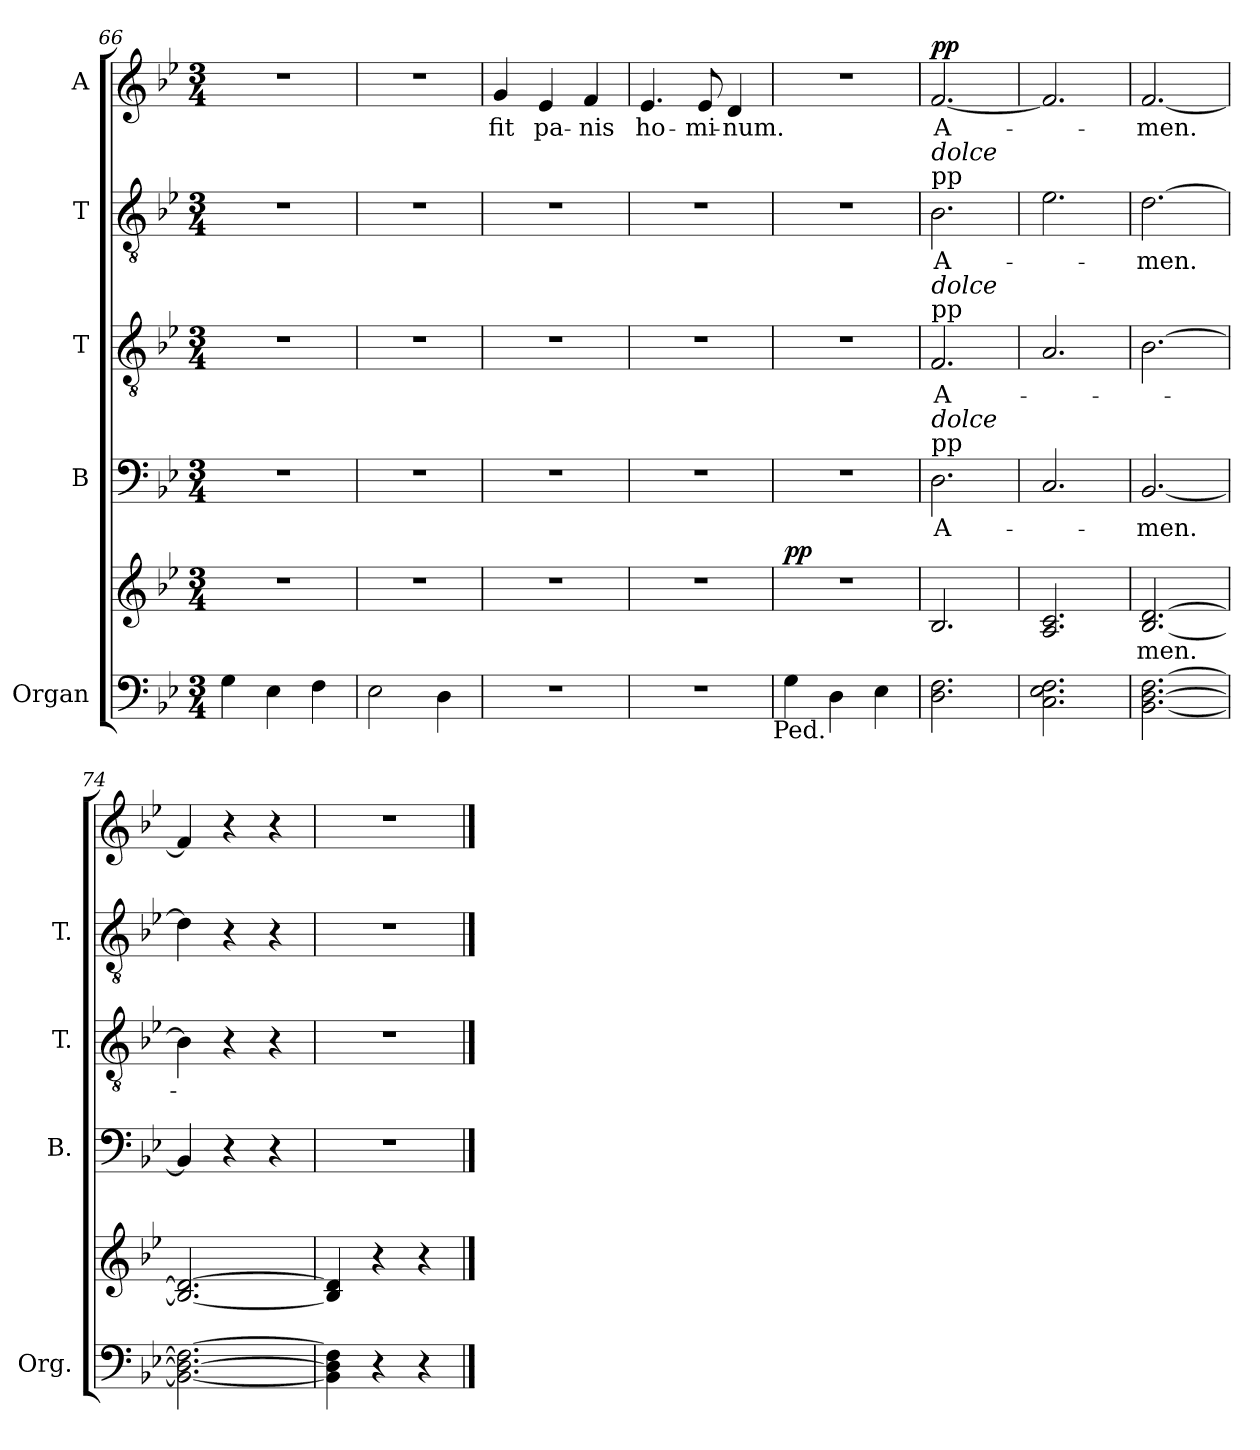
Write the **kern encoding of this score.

**kern	**kern	**text	**dynam	**kern	**text	**kern	**text	**kern	**text	**kern	**text	**dynam
*part5	*part5	*part5	*part5	*part4	*part4	*part3	*part3	*part2	*part2	*part1	*part1	*part1
*staff6	*staff5	*staff5	*staff5/6	*staff4	*staff4	*staff3	*staff3	*staff2	*staff2	*staff1	*staff1	*staff1
*I"Organ	*	*	*	*I"B	*	*I"T	*	*I"T	*	*I"A	*	*
*I'Org.	*	*	*	*I'B.	*	*I'T.	*	*I'T.	*	*	*	*
*clefF4	*clefG2	*	*	*clefF4	*	*clefGv2	*	*clefGv2	*	*clefG2	*	*
*	*	*	*	*	*	*ITrd7c12	*	*ITrd7c12	*	*	*	*
*k[b-e-]	*k[b-e-]	*	*	*k[b-e-]	*	*k[b-e-]	*	*k[b-e-]	*	*k[b-e-]	*	*
*B-:	*B-:	*	*	*B-:	*	*B-:	*	*B-:	*	*B-:	*	*
*M3/4	*M3/4	*	*	*M3/4	*	*M3/4	*	*M3/4	*	*M3/4	*	*
=66	=66	=66	=66	=66	=66	=66	=66	=66	=66	=66	=66	=66
!	!LO:N:vis=1	!	!	!LO:N:vis=1	!	!LO:N:vis=1	!	!LO:N:vis=1	!	!LO:N:vis=1	!	!
4G\	2.r	.	.	2.r	.	2.r	.	2.r	.	2.r	.	.
4E-\	.	.	.	.	.	.	.	.	.	.	.	.
4F\	.	.	.	.	.	.	.	.	.	.	.	.
=67	=67	=67	=67	=67	=67	=67	=67	=67	=67	=67	=67	=67
!	!LO:N:vis=1	!	!	!LO:N:vis=1	!	!LO:N:vis=1	!	!LO:N:vis=1	!	!LO:N:vis=1	!	!
2E-\	2.r	.	.	2.r	.	2.r	.	2.r	.	2.r	.	.
4D\	.	.	.	.	.	.	.	.	.	.	.	.
!!LO:LB:g=z
=68	=68	=68	=68	=68	=68	=68	=68	=68	=68	=68	=68	=68
!LO:N:vis=1	!LO:N:vis=1	!	!	!LO:N:vis=1	!	!LO:N:vis=1	!	!LO:N:vis=1	!	!	!LO:LY:b	!
2.r	2.r	.	.	2.r	.	2.r	.	2.r	.	4g/	fit	.
!	!	!	!	!	!	!	!	!	!	!	!LO:LY:b	!
.	.	.	.	.	.	.	.	.	.	4e-/	pa-	.
!	!	!	!	!	!	!	!	!	!	!	!LO:LY:b	!
.	.	.	.	.	.	.	.	.	.	4f/	-nis	.
=69	=69	=69	=69	=69	=69	=69	=69	=69	=69	=69	=69	=69
!LO:N:vis=1	!LO:N:vis=1	!	!	!LO:N:vis=1	!	!LO:N:vis=1	!	!LO:N:vis=1	!	!	!LO:LY:b	!
2.r	2.r	.	.	2.r	.	2.r	.	2.r	.	4.e-/	ho-	.
!	!	!	!	!	!	!	!	!	!	!	!LO:LY:b	!
.	.	.	.	.	.	.	.	.	.	8e-/	-mi-	.
!	!	!	!	!	!	!	!	!	!	!	!LO:LY:b	!
.	.	.	.	.	.	.	.	.	.	4d/	-num.	.
!LO:TX:b:t=Ped.	!	!	!	!	!	!	!	!	!	!	!	!
=70	=70	=70	=70	=70	=70	=70	=70	=70	=70	=70	=70	=70
!	!LO:N:vis=1	!	!LO:DY:b	!LO:N:vis=1	!	!LO:N:vis=1	!	!LO:N:vis=1	!	!LO:N:vis=1	!	!
4G\	2.r	.	pp	2.r	.	2.r	.	2.r	.	2.r	.	.
4D\	.	.	.	.	.	.	.	.	.	.	.	.
4E-\	.	.	.	.	.	.	.	.	.	.	.	.
=71	=71	=71	=71	=71	=71	=71	=71	=71	=71	=71	=71	=71
!	!	!	!	!	!	!	!	!LO:TX:a:t=pp	!	!	!	!
!	!	!	!	!	!	!	!	!LO:TX:a:i:t=dolce	!	!	!	!
!	!	!	!	!	!	!LO:TX:a:t=pp	!	!	!	!	!	!
!	!	!	!	!	!	!LO:TX:a:i:t=dolce	!	!	!	!	!	!
!	!	!	!	!LO:TX:a:t=pp	!	!	!	!	!	!	!	!
!	!	!	!	!LO:TX:a:i:t=dolce	!	!	!	!	!	!	!	!
!	!	!	!	!	!LO:LY:b	!	!LO:LY:b	!	!LO:LY:b	!	!LO:LY:b	!LO:DY:a
2.D\ 2.F\	2.B-/	.	.	2.D\	A-	2.FF/	-A-	2.BB-\	A-	[<2.f/	A-	pp
=72	=72	=72	=72	=72	=72	=72	=72	=72	=72	=72	=72	=72
2.C\ 2.E-\ 2.F\	2.A/ 2.c/	.	.	2.C/	.	2.AA/	.	2.E-\	.	2.f/]	.	.
=73	=73	=73	=73	=73	=73	=73	=73	=73	=73	=73	=73	=73
!	!	!LO:LY:a	!	!	!LO:LY:a	!	!	!	!LO:LY:b	!	!LO:LY:b	!
[<2.BB-\ [>2.D\ [>2.F\	[<2.B-/ [>2.d/	men.	.	[<2.BB-/	-men.	[>2.BB-\	.	[>2.D\	-men.	[<2.f/	-men.	.
=74	=74	=74	=74	=74	=74	=74	=74	=74	=74	=74	=74	=74
2.BB-\_ 2.D\_ 2.F\_	2.B-/_ 2.d/_	.	.	4BB-/]	.	4BB-\]	.	4D\]	.	4f/]	.	.
.	.	.	.	4r	.	4r	.	4r	.	4r	.	.
.	.	.	.	4r	.	4r	.	4r	.	4r	.	.
=75	=75	=75	=75	=75	=75	=75	=75	=75	=75	=75	=75	=75
!	!	!	!	!LO:N:vis=1	!	!LO:N:vis=1	!	!LO:N:vis=1	!	!LO:N:vis=1	!	!
4BB-\] 4D\] 4F\]	4B-/] 4d/]	.	.	2.r	.	2.r	.	2.r	.	2.r	.	.
4r	4r	.	.	.	.	.	.	.	.	.	.	.
4r	4r	.	.	.	.	.	.	.	.	.	.	.
==	==	==	==	==	==	==	==	==	==	==	==	==
*-	*-	*-	*-	*-	*-	*-	*-	*-	*-	*-	*-	*-
